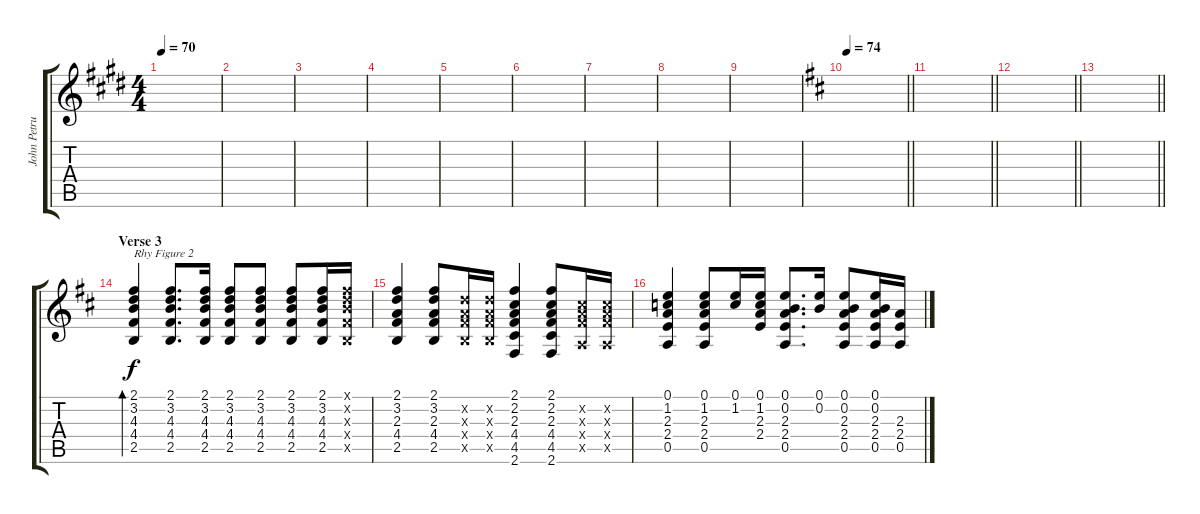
\track ("John Petrucci" "John Petru") {instrument acousticguitarsteel}
\staff {score tabs}
\tuning (E4 B3 G3 D3 A2 E2) {hide}
\ts (4 4)
\tempo 70
\clef g2
\ks e
|
|
|
|
|
|
|
|
|
\tempo 74
\barLineRight lightlight
\ks bminor
|
\barLineRight lightlight
|
\barLineRight lightlight
|
\barLineRight lightlight
|
\section ("" "Verse 3")
(2.1 3.2 4.3 4.4 2.5).4{bd 120 txt "Rhy Figure 2"} (2.1 3.2 4.3 4.4 2.5).8{d} (2.1 3.2 4.3 4.4 2.5).16 (2.1 3.2 4.3 4.4 2.5).8 (2.1 3.2 4.3 4.4 2.5).8 (2.1 3.2 4.3 4.4 2.5).8 (2.1 3.2 4.3 4.4 2.5).16 (2.1{x} 3.2{x} 4.3{x} 4.4{x} 2.5{x}).16 |
(2.1 3.2 2.3 4.4 2.5).4 (2.1 3.2 2.3 4.4 2.5).8 (3.2{x} 2.3{x} 4.4{x} 2.5{x}).16 (3.2{x} 2.3{x} 4.4{x} 2.5{x}).16 (2.1 2.2 2.3 4.4 4.5 2.6).4 (2.1 2.2 2.3 4.4 4.5 2.6).8 (2.2{x} 2.3{x} 4.4{x} 0.5{x}).16 (2.2{x} 2.3{x} 4.4{x} 0.5{x}).16 |
(0.1 1.2 2.3 2.4 0.5).4 (0.1 1.2 2.3 2.4 0.5).8 (0.1 1.2).16 (0.1 1.2 2.3 2.4).16 (0.1 0.2 2.3 2.4 0.5).8{d} (0.1 0.2).16 (0.1 0.2 2.3 2.4 0.5).8 (0.1 0.2 2.3 2.4 0.5).16 (2.3 2.4 0.5).16
